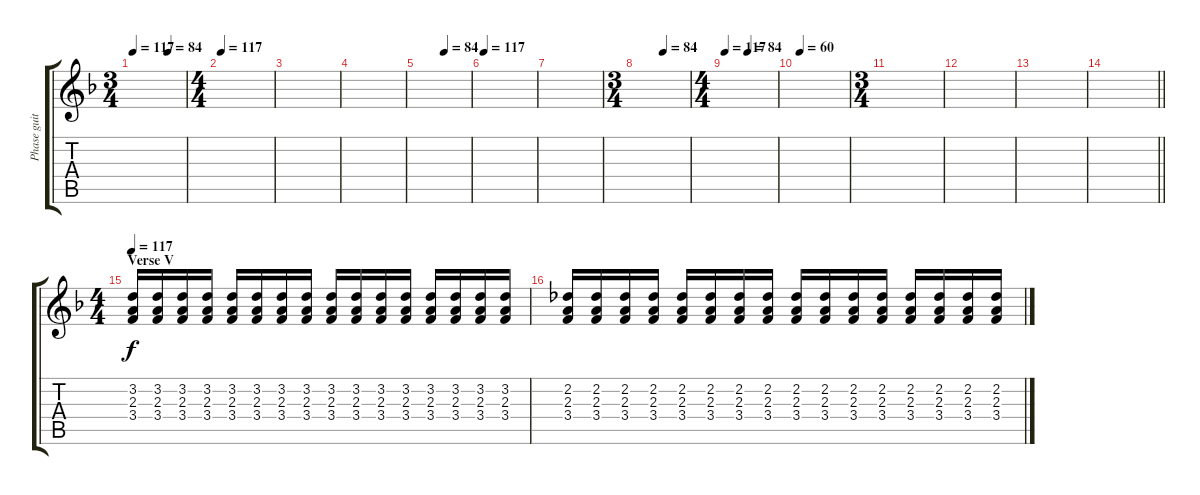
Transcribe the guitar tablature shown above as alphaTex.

\track ("Phase guitar" "Phase guit") {instrument electricguitarclean}
\staff {score tabs}
\tuning (E4 B3 G3 D3 A2 E2) {hide}
\ts (3 4)
\tempo 117
\tempo (84 0.6663194444444445)
\clef g2
\ks f
|
\ts (4 4)
\tempo 117
|
|
|
\tempo (84 0.5)
|
\tempo 117
|
|
\ts (3 4)
\tempo (84 0.5)
|
\ts (4 4)
\tempo 117
\tempo (84 0.4375)
|
\tempo (60 0.0625)
|
\ts (3 4)
|
|
|
\barLineRight lightlight
|
\ts (4 4)
\section ("" "Verse V")
\tempo 117
(3.2 2.3 3.4).16 (3.2 2.3 3.4).16 (3.2 2.3 3.4).16 (3.2 2.3 3.4).16 (3.2 2.3 3.4).16 (3.2 2.3 3.4).16 (3.2 2.3 3.4).16 (3.2 2.3 3.4).16 (3.2 2.3 3.4).16 (3.2 2.3 3.4).16 (3.2 2.3 3.4).16 (3.2 2.3 3.4).16 (3.2 2.3 3.4).16 (3.2 2.3 3.4).16 (3.2 2.3 3.4).16 (3.2 2.3 3.4).16 |
(2.2 2.3 3.4).16 (2.2 2.3 3.4).16 (2.2 2.3 3.4).16 (2.2 2.3 3.4).16 (2.2 2.3 3.4).16 (2.2 2.3 3.4).16 (2.2 2.3 3.4).16 (2.2 2.3 3.4).16 (2.2 2.3 3.4).16 (2.2 2.3 3.4).16 (2.2 2.3 3.4).16 (2.2 2.3 3.4).16 (2.2 2.3 3.4).16 (2.2 2.3 3.4).16 (2.2 2.3 3.4).16 (2.2 2.3 3.4).16
